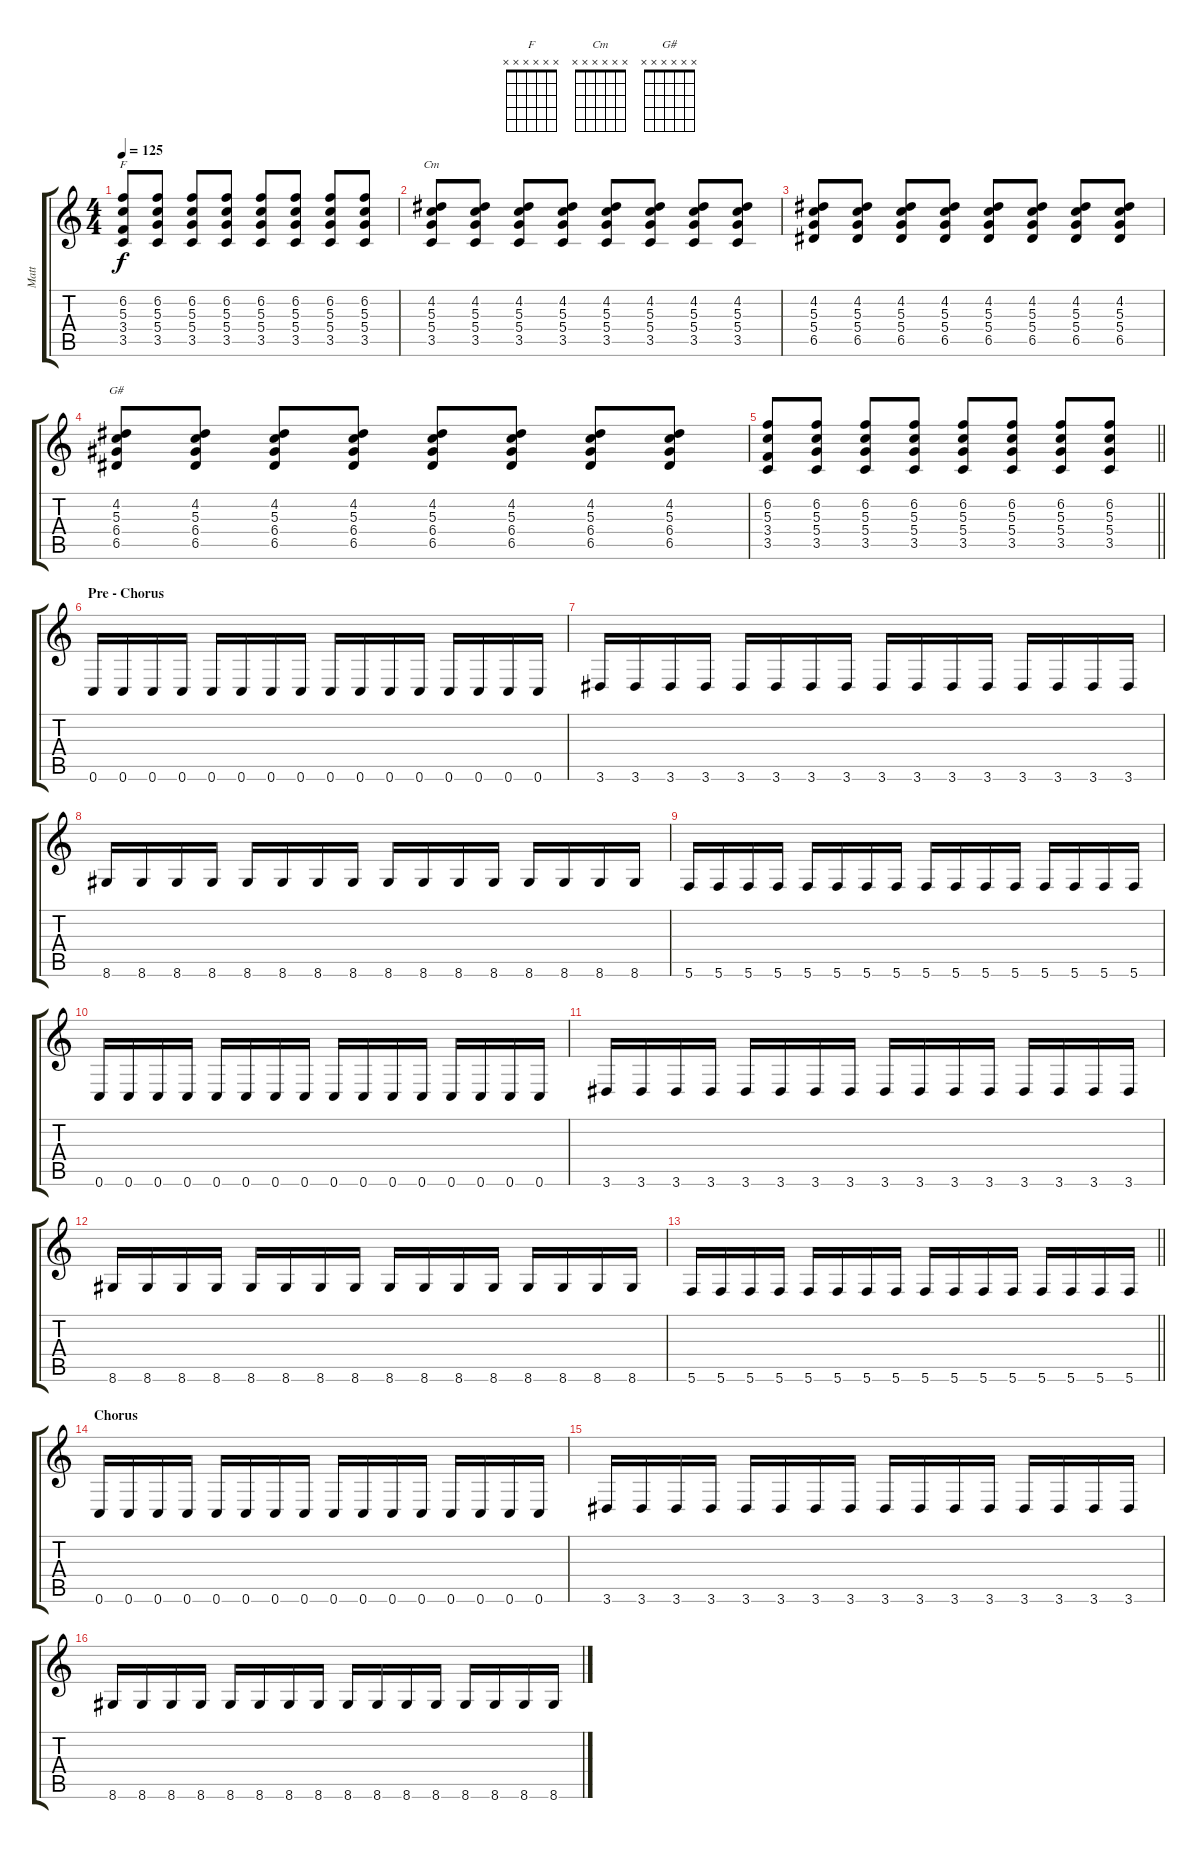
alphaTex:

\track ("Matt" "Matt") {instrument distortionguitar}
\staff {score tabs}
\tuning (E4 B3 G3 D3 A2 C2) {hide}
\chord ("F" x x x x x x)
\chord ("Cm" x x x x x x)
\chord ("G#" x x x x x x)
\ts (4 4)
\tempo 125
\clef g2
\ks c
(6.2 5.3 3.4 3.5).8{ch "F" dy f} (6.2 5.3 5.4 3.5).8 (6.2 5.3 5.4 3.5).8 (6.2 5.3 5.4 3.5).8 (6.2 5.3 5.4 3.5).8 (6.2 5.3 5.4 3.5).8 (6.2 5.3 5.4 3.5).8 (6.2 5.3 5.4 3.5).8 |
(4.2 5.3 5.4 3.5).8{ch "Cm"} (4.2 5.3 5.4 3.5).8 (4.2 5.3 5.4 3.5).8 (4.2 5.3 5.4 3.5).8 (4.2 5.3 5.4 3.5).8 (4.2 5.3 5.4 3.5).8 (4.2 5.3 5.4 3.5).8 (4.2 5.3 5.4 3.5).8 |
(4.2 5.3 5.4 6.5).8 (4.2 5.3 5.4 6.5).8 (4.2 5.3 5.4 6.5).8 (4.2 5.3 5.4 6.5).8 (4.2 5.3 5.4 6.5).8 (4.2 5.3 5.4 6.5).8 (4.2 5.3 5.4 6.5).8 (4.2 5.3 5.4 6.5).8 |
(4.2 5.3 6.4 6.5).8{ch "G#"} (4.2 5.3 6.4 6.5).8 (4.2 5.3 6.4 6.5).8 (4.2 5.3 6.4 6.5).8 (4.2 5.3 6.4 6.5).8 (4.2 5.3 6.4 6.5).8 (4.2 5.3 6.4 6.5).8 (4.2 5.3 6.4 6.5).8 |
\barLineRight lightlight
(6.2 5.3 3.4 3.5).8 (6.2 5.3 5.4 3.5).8 (6.2 5.3 5.4 3.5).8 (6.2 5.3 5.4 3.5).8 (6.2 5.3 5.4 3.5).8 (6.2 5.3 5.4 3.5).8 (6.2 5.3 5.4 3.5).8 (6.2 5.3 5.4 3.5).8 |
\section ("" "Pre - Chorus")
0.6.16 0.6.16 0.6.16 0.6.16 0.6.16 0.6.16 0.6.16 0.6.16 0.6.16 0.6.16 0.6.16 0.6.16 0.6.16 0.6.16 0.6.16 0.6.16 |
3.6.16 3.6.16 3.6.16 3.6.16 3.6.16 3.6.16 3.6.16 3.6.16 3.6.16 3.6.16 3.6.16 3.6.16 3.6.16 3.6.16 3.6.16 3.6.16 |
8.6.16 8.6.16 8.6.16 8.6.16 8.6.16 8.6.16 8.6.16 8.6.16 8.6.16 8.6.16 8.6.16 8.6.16 8.6.16 8.6.16 8.6.16 8.6.16 |
5.6.16 5.6.16 5.6.16 5.6.16 5.6.16 5.6.16 5.6.16 5.6.16 5.6.16 5.6.16 5.6.16 5.6.16 5.6.16 5.6.16 5.6.16 5.6.16 |
0.6.16 0.6.16 0.6.16 0.6.16 0.6.16 0.6.16 0.6.16 0.6.16 0.6.16 0.6.16 0.6.16 0.6.16 0.6.16 0.6.16 0.6.16 0.6.16 |
3.6.16 3.6.16 3.6.16 3.6.16 3.6.16 3.6.16 3.6.16 3.6.16 3.6.16 3.6.16 3.6.16 3.6.16 3.6.16 3.6.16 3.6.16 3.6.16 |
8.6.16 8.6.16 8.6.16 8.6.16 8.6.16 8.6.16 8.6.16 8.6.16 8.6.16 8.6.16 8.6.16 8.6.16 8.6.16 8.6.16 8.6.16 8.6.16 |
\barLineRight lightlight
5.6.16 5.6.16 5.6.16 5.6.16 5.6.16 5.6.16 5.6.16 5.6.16 5.6.16 5.6.16 5.6.16 5.6.16 5.6.16 5.6.16 5.6.16 5.6.16 |
\section ("" "Chorus")
0.6.16 0.6.16 0.6.16 0.6.16 0.6.16 0.6.16 0.6.16 0.6.16 0.6.16 0.6.16 0.6.16 0.6.16 0.6.16 0.6.16 0.6.16 0.6.16 |
3.6.16 3.6.16 3.6.16 3.6.16 3.6.16 3.6.16 3.6.16 3.6.16 3.6.16 3.6.16 3.6.16 3.6.16 3.6.16 3.6.16 3.6.16 3.6.16 |
8.6.16 8.6.16 8.6.16 8.6.16 8.6.16 8.6.16 8.6.16 8.6.16 8.6.16 8.6.16 8.6.16 8.6.16 8.6.16 8.6.16 8.6.16 8.6.16
